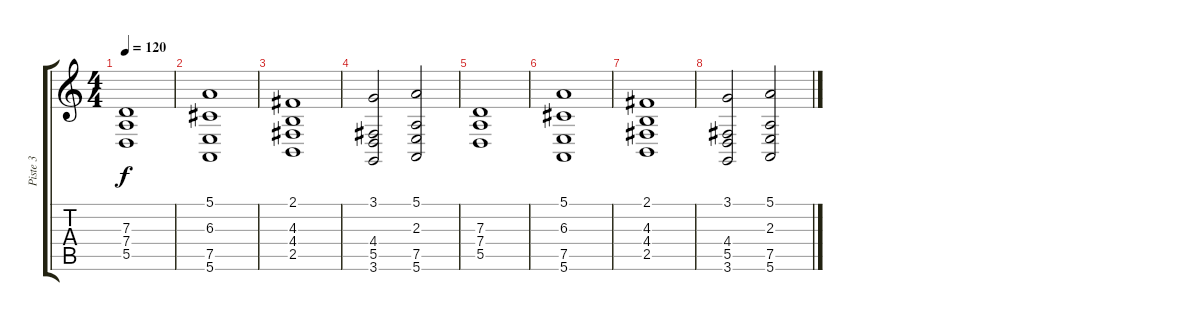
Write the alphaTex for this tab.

\track ("Piste 3" "Piste 3") {instrument pad2warm}
\staff {score tabs}
\tuning (E4 B3 G3 D3 A2 E2) {hide}
\ts (4 4)
\tempo 120
\clef g2
\ks c
(7.3 7.4 5.5).1{dy f} |
(5.1 6.3 7.5 5.6).1 |
(2.1 4.3 4.4 2.5).1 |
(3.1 4.4 5.5 3.6).2 (5.1 2.3 7.5 5.6).2 |
(7.3 7.4 5.5).1 |
(5.1 6.3 7.5 5.6).1 |
(2.1 4.3 4.4 2.5).1 |
(3.1 4.4 5.5 3.6).2 (5.1 2.3 7.5 5.6).2
